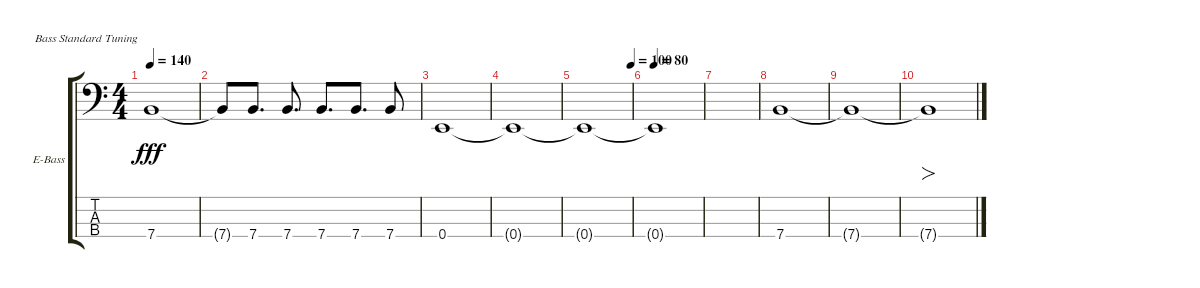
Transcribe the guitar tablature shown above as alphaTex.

\defaultSystemsLayout 4
\bracketExtendMode groupsimilarinstruments
\firstSystemTrackNameOrientation horizontal
\otherSystemsTrackNameOrientation horizontal
\track ("O`Malley" "E-Bass") {instrument electricbassfinger}
\staff {score tabs}
\tuning (G2 D2 A1 E1)
\ts (4 4)
\tempo 140
\clef f4
\ks c
7.4.1{dy fff} |
7.4{t}.8 7.4.8{d} 7.4.8{d} 7.4.8{d} 7.4.8{d} 7.4.8 |
0.4.1 |
0.4{t}.1 |
\tempo (100 0.99375)
0.4{t}.1 |
\tempo 80
0.4{t}.1 |
|
7.4.1 |
7.4{t}.1 |
7.4{t}.1{fo}
